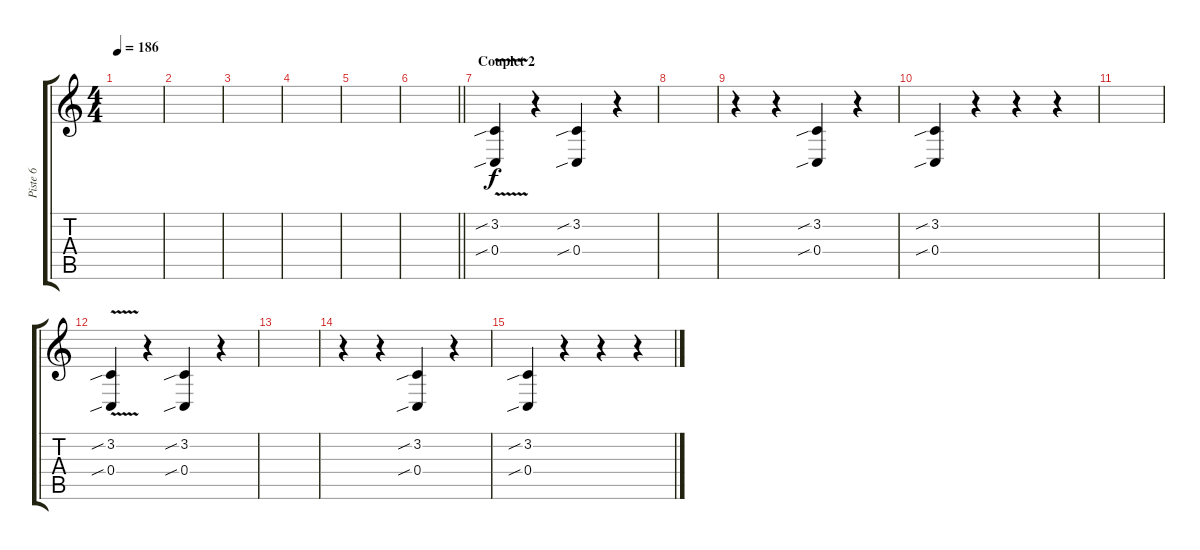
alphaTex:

\track ("Piste 6" "Piste 6") {instrument lead2sawtooth}
\staff {score tabs}
\tuning (D4 A3 F3 C3 G2 C2) {hide}
\ts (4 4)
\tempo 186
\clef g2
\ks c
|
|
|
|
|
\barLineRight lightlight
|
\section ("" "Couplet 2")
(3.2{v sib} 0.4{v sib}).4 r.4 (3.2{sib} 0.4{sib}).4 r.4 |
|
r.4 r.4 (3.2{sib} 0.4{sib}).4 r.4 |
(3.2{sib} 0.4{sib}).4 r.4 r.4 r.4 |
|
(3.2{v sib} 0.4{v sib}).4 r.4 (3.2{sib} 0.4{sib}).4 r.4 |
|
r.4 r.4 (3.2{sib} 0.4{sib}).4 r.4 |
(3.2{sib} 0.4{sib}).4 r.4 r.4 r.4
